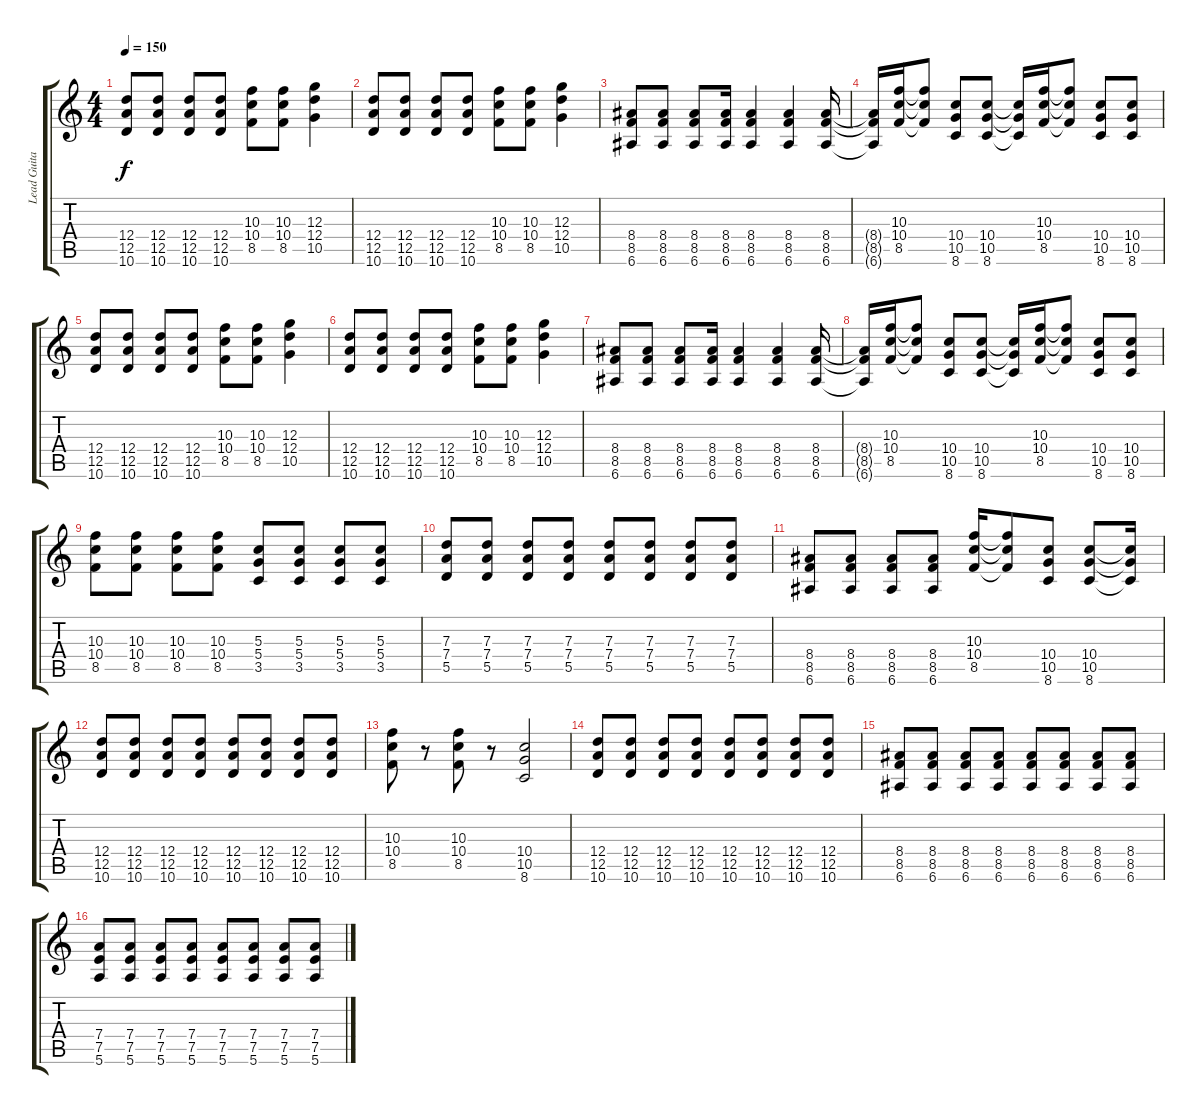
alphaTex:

\track ("Lead Guitar" "Lead Guita") {instrument overdrivenguitar}
\staff {score tabs}
\tuning (E4 B3 G3 D3 A2 E2) {hide}
\ts (4 4)
\tempo 150
\clef g2
\ks c
(12.4 12.5 10.6).8{dy f} (12.4 12.5 10.6).8 (12.4 12.5 10.6).8 (12.4 12.5 10.6).8 (10.3 10.4 8.5).8 (10.3 10.4 8.5).8 (12.3 12.4 10.5).4 |
(12.4 12.5 10.6).8 (12.4 12.5 10.6).8 (12.4 12.5 10.6).8 (12.4 12.5 10.6).8 (10.3 10.4 8.5).8 (10.3 10.4 8.5).8 (12.3 12.4 10.5).4 |
(8.4 8.5 6.6).8 (8.4 8.5 6.6).8 (8.4 8.5 6.6).8 (8.4 8.5 6.6).16 (8.4 8.5 6.6).4 (8.4 8.5 6.6).4 (8.4 8.5 6.6).16 |
(8.4{t} 8.5{t} 6.6{t}).16 (10.3 10.4 8.5).16 (10.3{t} 10.4{t} 8.5{t}).8 (10.4 10.5 8.6).8 (10.4 10.5 8.6).8 (10.4{t} 10.5{t} 8.6{t}).16 (10.3 10.4 8.5).16 (10.3{t} 10.4{t} 8.5{t}).8 (10.4 10.5 8.6).8 (10.4 10.5 8.6).8 |
(12.4 12.5 10.6).8 (12.4 12.5 10.6).8 (12.4 12.5 10.6).8 (12.4 12.5 10.6).8 (10.3 10.4 8.5).8 (10.3 10.4 8.5).8 (12.3 12.4 10.5).4 |
(12.4 12.5 10.6).8 (12.4 12.5 10.6).8 (12.4 12.5 10.6).8 (12.4 12.5 10.6).8 (10.3 10.4 8.5).8 (10.3 10.4 8.5).8 (12.3 12.4 10.5).4 |
(8.4 8.5 6.6).8 (8.4 8.5 6.6).8 (8.4 8.5 6.6).8 (8.4 8.5 6.6).16 (8.4 8.5 6.6).4 (8.4 8.5 6.6).4 (8.4 8.5 6.6).16 |
(8.4{t} 8.5{t} 6.6{t}).16 (10.3 10.4 8.5).16 (10.3{t} 10.4{t} 8.5{t}).8 (10.4 10.5 8.6).8 (10.4 10.5 8.6).8 (10.4{t} 10.5{t} 8.6{t}).16 (10.3 10.4 8.5).16 (10.3{t} 10.4{t} 8.5{t}).8 (10.4 10.5 8.6).8 (10.4 10.5 8.6).8 |
(10.3 10.4 8.5).8 (10.3 10.4 8.5).8 (10.3 10.4 8.5).8 (10.3 10.4 8.5).8 (5.3 5.4 3.5).8 (5.3 5.4 3.5).8 (5.3 5.4 3.5).8 (5.3 5.4 3.5).8 |
(7.3 7.4 5.5).8 (7.3 7.4 5.5).8 (7.3 7.4 5.5).8 (7.3 7.4 5.5).8 (7.3 7.4 5.5).8 (7.3 7.4 5.5).8 (7.3 7.4 5.5).8 (7.3 7.4 5.5).8 |
(8.4 8.5 6.6).8 (8.4 8.5 6.6).8 (8.4 8.5 6.6).8 (8.4 8.5 6.6).8 (10.3 10.4 8.5).16 (10.3{t} 10.4{t} 8.5{t}).8 (10.4 10.5 8.6).8 (10.4 10.5 8.6).8 (10.4{t} 10.5{t} 8.6{t}).16 |
(12.4 12.5 10.6).8 (12.4 12.5 10.6).8 (12.4 12.5 10.6).8 (12.4 12.5 10.6).8 (12.4 12.5 10.6).8 (12.4 12.5 10.6).8 (12.4 12.5 10.6).8 (12.4 12.5 10.6).8 |
(10.3 10.4 8.5).8 r.8 (10.3 10.4 8.5).8 r.8 (10.4 10.5 8.6).2 |
(12.4 12.5 10.6).8 (12.4 12.5 10.6).8 (12.4 12.5 10.6).8 (12.4 12.5 10.6).8 (12.4 12.5 10.6).8 (12.4 12.5 10.6).8 (12.4 12.5 10.6).8 (12.4 12.5 10.6).8 |
(8.4 8.5 6.6).8 (8.4 8.5 6.6).8 (8.4 8.5 6.6).8 (8.4 8.5 6.6).8 (8.4 8.5 6.6).8 (8.4 8.5 6.6).8 (8.4 8.5 6.6).8 (8.4 8.5 6.6).8 |
(7.4 7.5 5.6).8 (7.4 7.5 5.6).8 (7.4 7.5 5.6).8 (7.4 7.5 5.6).8 (7.4 7.5 5.6).8 (7.4 7.5 5.6).8 (7.4 7.5 5.6).8 (7.4 7.5 5.6).8
